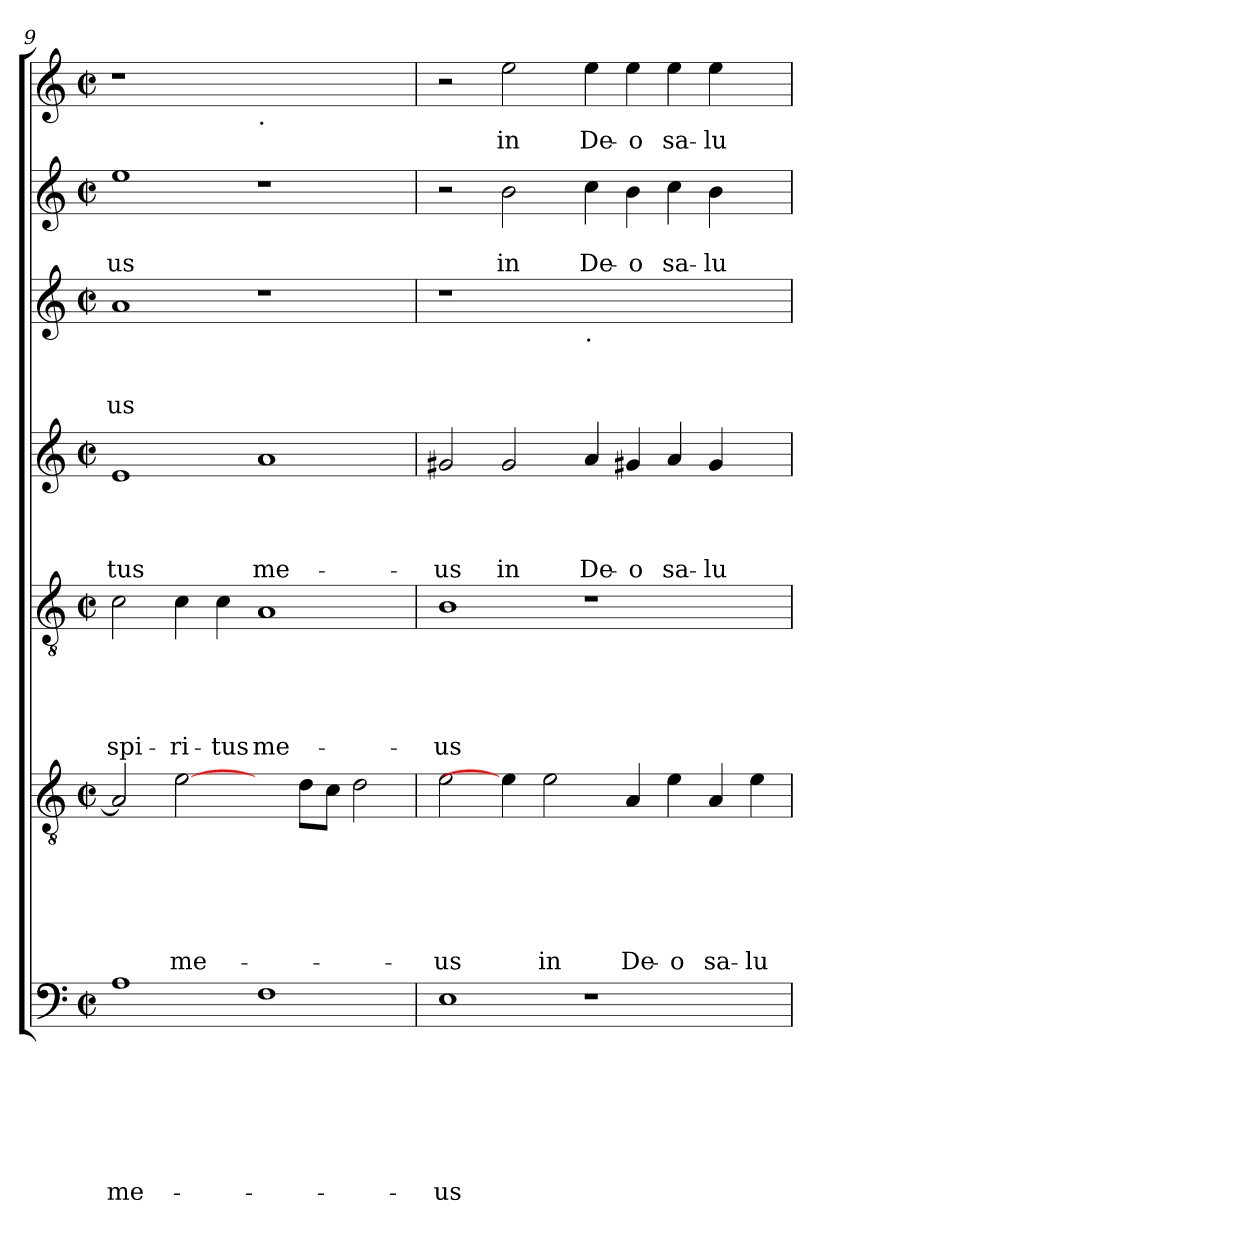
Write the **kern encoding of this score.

**kern	**text	**text	**text	**text	**text	**text	**text	**kern	**text	**text	**text	**text	**text	**text	**kern	**text	**text	**text	**text	**text	**kern	**text	**text	**text	**text	**kern	**text	**text	**text	**kern	**text	**text	**kern	**text
*part7	*part7	*part7	*part7	*part7	*part7	*part7	*part7	*part6	*part6	*part6	*part6	*part6	*part6	*part6	*part5	*part5	*part5	*part5	*part5	*part5	*part4	*part4	*part4	*part4	*part4	*part3	*part3	*part3	*part3	*part2	*part2	*part2	*part1	*part1
*staff7	*staff7	*staff7	*staff7	*staff7	*staff7	*staff7	*staff7	*staff6	*staff6	*staff6	*staff6	*staff6	*staff6	*staff6	*staff5	*staff5	*staff5	*staff5	*staff5	*staff5	*staff4	*staff4	*staff4	*staff4	*staff4	*staff3	*staff3	*staff3	*staff3	*staff2	*staff2	*staff2	*staff1	*staff1
*clefF4	*	*	*	*	*	*	*	*clefGv2	*	*	*	*	*	*	*clefGv2	*	*	*	*	*	*clefG2	*	*	*	*	*clefG2	*	*	*	*clefG2	*	*	*clefG2	*
*k[]	*	*	*	*	*	*	*	*k[]	*	*	*	*	*	*	*k[]	*	*	*	*	*	*k[]	*	*	*	*	*k[]	*	*	*	*k[]	*	*	*k[]	*
*C:	*	*	*	*	*	*	*	*C:	*	*	*	*	*	*	*C:	*	*	*	*	*	*C:	*	*	*	*	*C:	*	*	*	*C:	*	*	*C:	*
*M2/2	*	*	*	*	*	*	*	*M2/2	*	*	*	*	*	*	*M2/2	*	*	*	*	*	*M2/2	*	*	*	*	*M2/2	*	*	*	*M2/2	*	*	*M2/2	*
*met(c|)	*	*	*	*	*	*	*	*met(c|)	*	*	*	*	*	*	*met(c|)	*	*	*	*	*	*met(c|)	*	*	*	*	*met(c|)	*	*	*	*met(c|)	*	*	*met(c|)	*
=9	=9	=9	=9	=9	=9	=9	=9	=9	=9	=9	=9	=9	=9	=9	=9	=9	=9	=9	=9	=9	=9	=9	=9	=9	=9	=9	=9	=9	=9	=9	=9	=9	=9	=9
!	!	!	!	!	!	!	!LO:LY:b	!	!	!	!	!	!	!	!	!	!	!	!	!LO:LY:b	!	!	!	!	!LO:LY:b	!	!	!	!LO:LY:b	!	!	!LO:LY:b	!	!
1A	.	.	.	.	.	.	me-	2A/]	.	.	.	.	.	.	2c\	.	.	.	.	spi-	1e	.	.	.	-tus	1a	.	.	-us	1ee	.	-us	1r	.
!	!	!	!	!	!	!	!	!	!	!	!	!	!	!LO:LY:b	!	!	!	!	!	!LO:LY:b	!	!	!	!	!	!	!	!	!	!	!	!	!	!
.	.	.	.	.	.	.	.	[2e\	.	.	.	.	.	me-	4c\	.	.	.	.	-ri-	.	.	.	.	.	.	.	.	.	.	.	.	.	.
!	!	!	!	!	!	!	!	!	!	!	!	!	!	!	!	!	!	!	!	!LO:LY:b	!	!	!	!	!	!	!	!	!	!	!	!	!	!
.	.	.	.	.	.	.	.	.	.	.	.	.	.	.	4c\	.	.	.	.	-tus	.	.	.	.	.	.	.	.	.	.	.	.	.	.
!	!	!	!	!	!	!	!	!	!	!	!	!	!	!	!	!	!	!	!	!	!	!	!	!	!	!	!	!	!	!	!	!	!LO:TX:b:t=.	!
!	!	!	!	!	!	!	!	!	!	!	!	!	!	!	!	!	!	!	!	!LO:LY:b	!	!	!	!	!LO:LY:b	!	!	!	!	!	!	!	!	!
1F	.	.	.	.	.	.	.	4ryy	.	.	.	.	.	.	1A	.	.	.	.	me-	1a	.	.	.	me-	1r	.	.	.	1r	.	.	1ryy	.
.	.	.	.	.	.	.	.	8d\L	.	.	.	.	.	.	.	.	.	.	.	.	.	.	.	.	.	.	.	.	.	.	.	.	.	.
.	.	.	.	.	.	.	.	8c\J	.	.	.	.	.	.	.	.	.	.	.	.	.	.	.	.	.	.	.	.	.	.	.	.	.	.
.	.	.	.	.	.	.	.	2d\	.	.	.	.	.	.	.	.	.	.	.	.	.	.	.	.	.	.	.	.	.	.	.	.	.	.
=10	=10	=10	=10	=10	=10	=10	=10	=10	=10	=10	=10	=10	=10	=10	=10	=10	=10	=10	=10	=10	=10	=10	=10	=10	=10	=10	=10	=10	=10	=10	=10	=10	=10	=10
!	!	!	!	!	!	!	!LO:LY:b	!	!	!	!	!	!	!LO:LY:b	!	!	!	!	!	!LO:LY:b	!	!	!	!	!LO:LY:b	!	!	!	!	!	!	!	!	!
1E	.	.	.	.	.	.	-us	2e\	.	.	.	.	.	-us	1B	.	.	.	.	-us	2g#X/	.	.	.	-us	1r	.	.	.	2r	.	.	2r	.
!	!	!	!	!	!	!	!	!	!	!	!	!	!	!	!	!	!	!	!	!	!	!	!	!	!LO:LY:b	!	!	!	!	!	!	!LO:LY:b	!	!LO:LY:b
.	.	.	.	.	.	.	.	4e\]	.	.	.	.	.	.	.	.	.	.	.	.	2g#/	.	.	.	in	.	.	.	.	2b\	.	in	2ee\	in
!	!	!	!	!	!	!	!	!	!	!	!	!	!	!LO:LY:b	!	!	!	!	!	!	!	!	!	!	!	!	!	!	!	!	!	!	!	!
.	.	.	.	.	.	.	.	2e\	.	.	.	.	.	in	.	.	.	.	.	.	.	.	.	.	.	.	.	.	.	.	.	.	.	.
!	!	!	!	!	!	!	!	!	!	!	!	!	!	!	!	!	!	!	!	!	!	!	!	!	!	!LO:TX:b:t=.	!	!	!	!	!	!	!	!
!	!	!	!	!	!	!	!	!	!	!	!	!	!	!	!	!	!	!	!	!	!	!	!	!	!LO:LY:b	!	!	!	!	!	!	!LO:LY:b	!	!LO:LY:b
1r	.	.	.	.	.	.	.	.	.	.	.	.	.	.	1r	.	.	.	.	.	4a/	.	.	.	De-	1ryy	.	.	.	4cc\	.	De-	4ee\	De-
!	!	!	!	!	!	!	!	!	!	!	!	!	!	!LO:LY:b	!	!	!	!	!	!	!	!	!	!	!LO:LY:b:rj	!	!	!	!	!	!	!LO:LY:b:rj	!	!LO:LY:b:rj
.	.	.	.	.	.	.	.	4A/	.	.	.	.	.	De-	.	.	.	.	.	.	4g#X/	.	.	.	-o	.	.	.	.	4b\	.	-o	4ee\	-o
!	!	!	!	!	!	!	!	!	!	!	!	!	!	!LO:LY:b:rj	!	!	!	!	!	!	!	!	!	!	!LO:LY:b	!	!	!	!	!	!	!LO:LY:b	!	!LO:LY:b
.	.	.	.	.	.	.	.	4e\	.	.	.	.	.	-o	.	.	.	.	.	.	4a/	.	.	.	sa-	.	.	.	.	4cc\	.	sa-	4ee\	sa-
!	!	!	!	!	!	!	!	!	!	!	!	!	!	!LO:LY:b	!	!	!	!	!	!	!	!	!	!	!LO:LY:b:rj	!	!	!	!	!	!	!LO:LY:b:rj	!	!LO:LY:b:rj
.	.	.	.	.	.	.	.	4A/	.	.	.	.	.	sa-	.	.	.	.	.	.	4g#/	.	.	.	-lu-	.	.	.	.	4b\	.	-lu-	4ee\	-lu-
!	!	!	!	!	!	!	!	!	!	!	!	!	!	!LO:LY:b:rj	!	!	!	!	!	!	!	!	!	!	!	!	!	!	!	!	!	!	!	!
4ryy	.	.	.	.	.	.	.	4e\	.	.	.	.	.	-lu-	4ryy	.	.	.	.	.	4ryy	.	.	.	.	4ryy	.	.	.	4ryy	.	.	4ryy	.
=	=	=	=	=	=	=	=	=	=	=	=	=	=	=	=	=	=	=	=	=	=	=	=	=	=	=	=	=	=	=	=	=	=	=
*-	*-	*-	*-	*-	*-	*-	*-	*-	*-	*-	*-	*-	*-	*-	*-	*-	*-	*-	*-	*-	*-	*-	*-	*-	*-	*-	*-	*-	*-	*-	*-	*-	*-	*-
